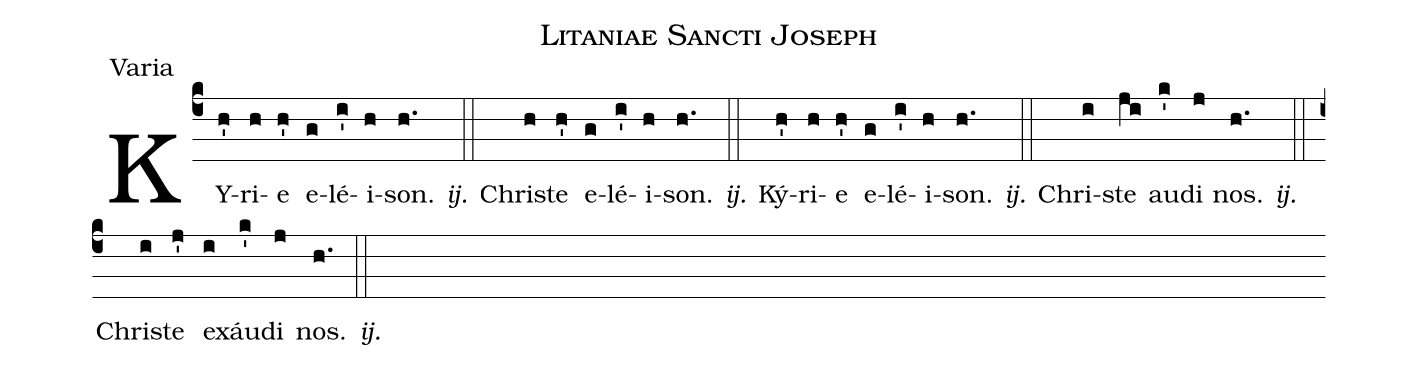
name:Litaniae Sancti Joseph;
office-part:Varia;
%%
(c4) KY(h')ri(h)e(h') e(g)lé(i')i(h)son.(h.) <i>ij.</i>(::)
Chri(h)ste(h') e(g)lé(i')i(h)son.(h.) <i>ij.</i>(::)
Ký(h')ri(h)e(h') e(g)lé(i')i(h)son.(h.) <i>ij.</i>(::)
Chri(i)ste(ji) au(k')di(j) nos.(h.) <i>ij.</i>(::)
Chri(i)ste(j') ex(i)áu(k')di(j) nos.(h.) <i>ij.</i>(::)
